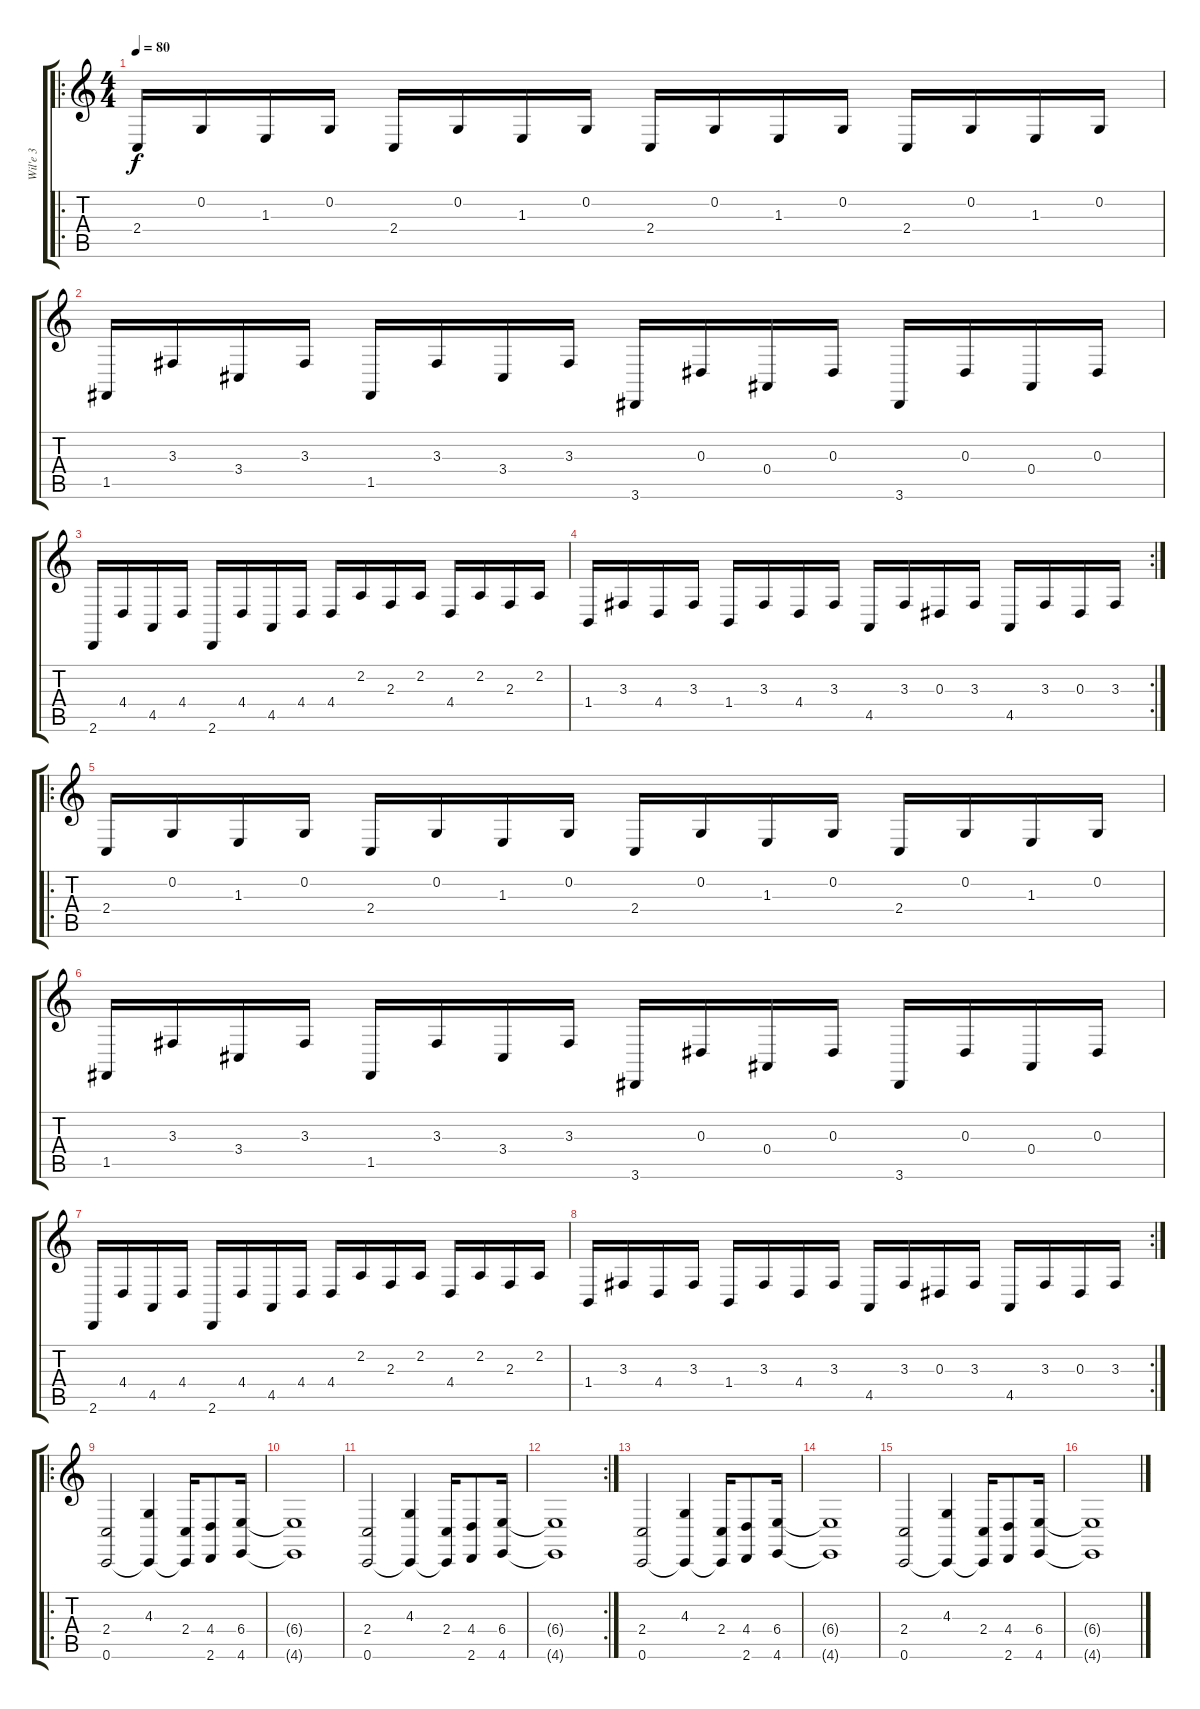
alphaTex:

\track ("Wil'e 3" "Wil'e 3") {instrument acousticgrandpiano}
\staff {score tabs}
\tuning (C4 G3 Eb3 Bb2 F2 C2) {hide}
\ro
\ts (4 4)
\tempo 80
\clef g2
\ks c
2.4.16{dy f instrument acousticgrandpiano} 0.2.16 1.3.16 0.2.16 2.4.16 0.2.16 1.3.16 0.2.16 2.4.16 0.2.16 1.3.16 0.2.16 2.4.16 0.2.16 1.3.16 0.2.16 |
1.5.16 3.3.16 3.4.16 3.3.16 1.5.16 3.3.16 3.4.16 3.3.16 3.6.16 0.3.16 0.4.16 0.3.16 3.6.16 0.3.16 0.4.16 0.3.16 |
2.6.16 4.4.16 4.5.16 4.4.16 2.6.16 4.4.16 4.5.16 4.4.16 4.4.16 2.2.16 2.3.16 2.2.16 4.4.16 2.2.16 2.3.16 2.2.16 |
\rc 2
1.4.16 3.3.16 4.4.16 3.3.16 1.4.16 3.3.16 4.4.16 3.3.16 4.5.16 3.3.16 0.3.16 3.3.16 4.5.16 3.3.16 0.3.16 3.3.16 |
\ro
2.4.16 0.2.16 1.3.16 0.2.16 2.4.16 0.2.16 1.3.16 0.2.16 2.4.16 0.2.16 1.3.16 0.2.16 2.4.16 0.2.16 1.3.16 0.2.16 |
1.5.16 3.3.16 3.4.16 3.3.16 1.5.16 3.3.16 3.4.16 3.3.16 3.6.16 0.3.16 0.4.16 0.3.16 3.6.16 0.3.16 0.4.16 0.3.16 |
2.6.16 4.4.16 4.5.16 4.4.16 2.6.16 4.4.16 4.5.16 4.4.16 4.4.16 2.2.16 2.3.16 2.2.16 4.4.16 2.2.16 2.3.16 2.2.16 |
\rc 2
1.4.16 3.3.16 4.4.16 3.3.16 1.4.16 3.3.16 4.4.16 3.3.16 4.5.16 3.3.16 0.3.16 3.3.16 4.5.16 3.3.16 0.3.16 3.3.16 |
\ro
(2.4 0.6).2 (4.3 0.6{t}).4 (2.4 0.6{t}).16 (4.4 2.6).8 (6.4 4.6).16 |
(6.4{t} 4.6{t}).1 |
(2.4 0.6).2 (4.3 0.6{t}).4 (2.4 0.6{t}).16 (4.4 2.6).8 (6.4 4.6).16 |
\rc 2
(6.4{t} 4.6{t}).1 |
(2.4 0.6).2 (4.3 0.6{t}).4 (2.4 0.6{t}).16 (4.4 2.6).8 (6.4 4.6).16 |
(6.4{t} 4.6{t}).1 |
(2.4 0.6).2 (4.3 0.6{t}).4 (2.4 0.6{t}).16 (4.4 2.6).8 (6.4 4.6).16 |
(6.4{t} 4.6{t}).1
